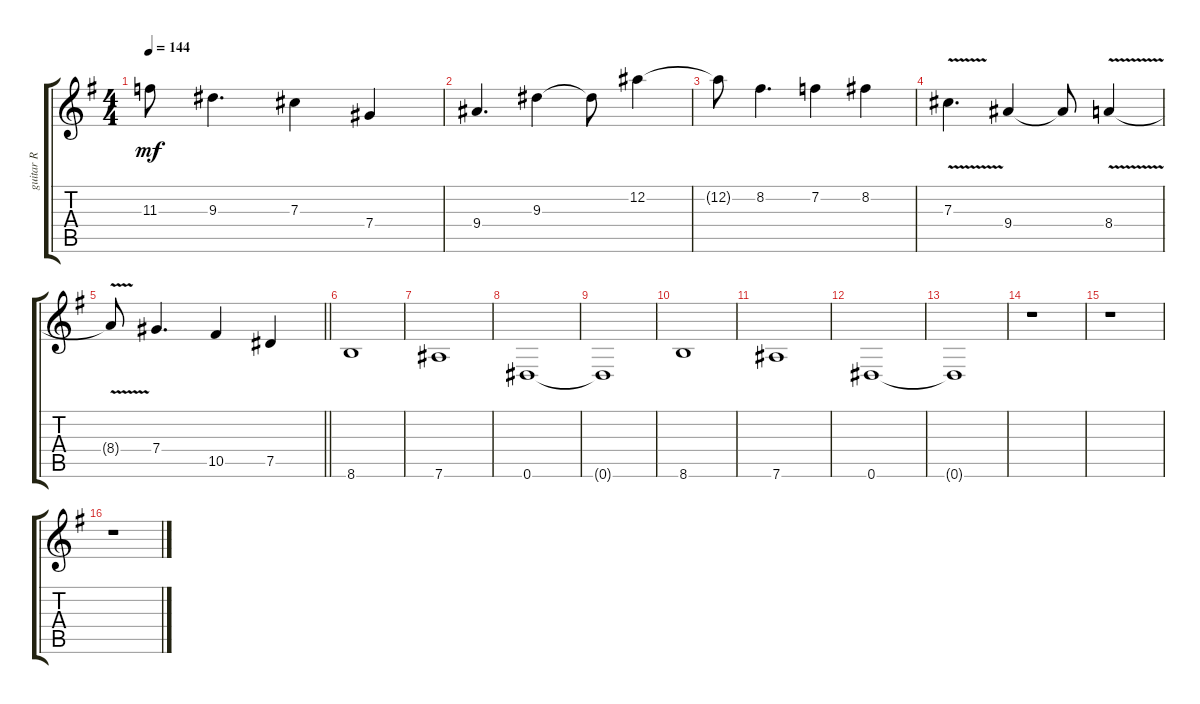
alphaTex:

\track ("guitar R" "guitar R") {instrument overdrivenguitar}
\staff {score tabs}
\tuning (Eb4 Bb3 Gb3 Db3 Ab2 Eb2) {hide}
\ts (4 4)
\tempo 144
\clef g2
\ks g
11.3{t}.8{dy mf} 9.3.4{d} 7.3.4 7.4.4 |
9.4.4{d} 9.3.4 9.3{t}.8 12.2.4 |
12.2{t}.8 8.2.4{d} 7.2.4 8.2.4 |
7.3{v}.4{d} 9.4.4 9.4{t}.8 8.4{v}.4 |
\barLineRight lightlight
8.4{v t}.8 7.4.4{d} 10.5.4 7.5.4 |
8.6.1 |
7.6.1 |
0.6.1 |
0.6{t}.1 |
8.6.1 |
7.6.1 |
0.6.1 |
0.6{t}.1 |
r.1 |
r.1 |
r.1
